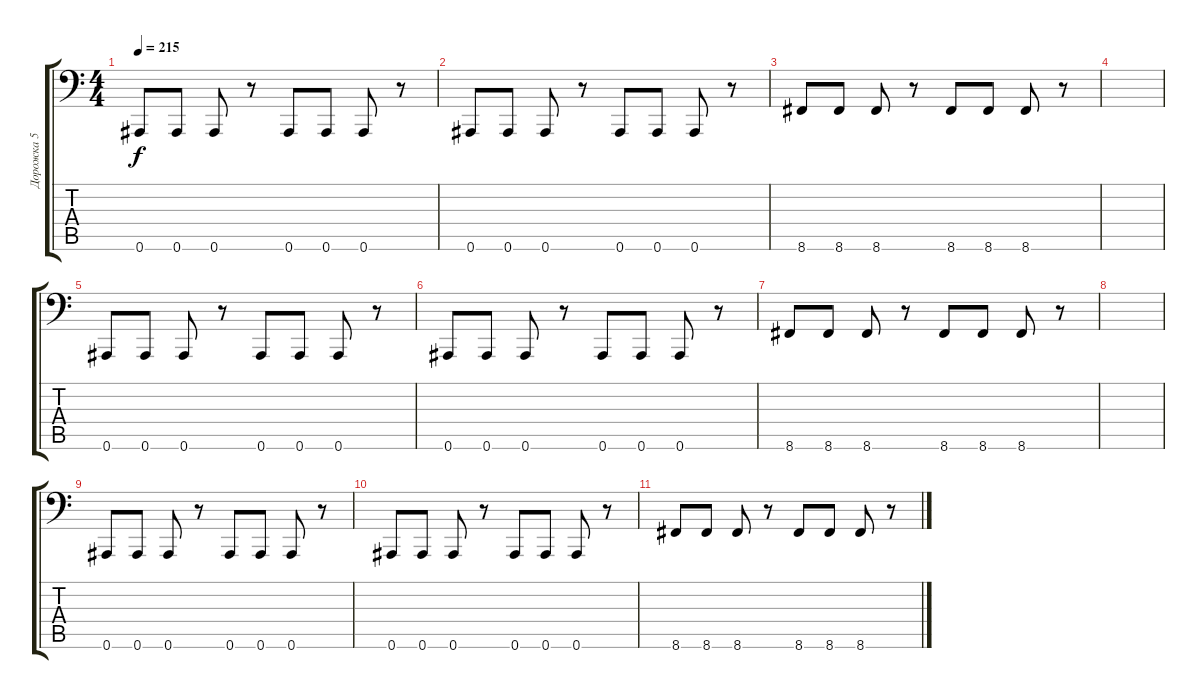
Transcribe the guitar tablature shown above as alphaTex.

\track ("Дорожка 5" "Дорожка 5") {instrument synthbrass1}
\staff {score tabs}
\tuning (C4 G3 Eb3 Bb2 F2 Bb1) {hide}
\ts (4 4)
\tempo 215
\clef f4
\ks c
0.6.8{dy f} 0.6.8 0.6.8 r.8 0.6.8 0.6.8 0.6.8 r.8 |
0.6.8 0.6.8 0.6.8 r.8 0.6.8 0.6.8 0.6.8 r.8 |
8.6.8 8.6.8 8.6.8 r.8 8.6.8 8.6.8 8.6.8 r.8 |
|
0.6.8 0.6.8 0.6.8 r.8 0.6.8 0.6.8 0.6.8 r.8 |
0.6.8 0.6.8 0.6.8 r.8 0.6.8 0.6.8 0.6.8 r.8 |
8.6.8 8.6.8 8.6.8 r.8 8.6.8 8.6.8 8.6.8 r.8 |
|
0.6.8 0.6.8 0.6.8 r.8 0.6.8 0.6.8 0.6.8 r.8 |
0.6.8 0.6.8 0.6.8 r.8 0.6.8 0.6.8 0.6.8 r.8 |
8.6.8 8.6.8 8.6.8 r.8 8.6.8 8.6.8 8.6.8 r.8
